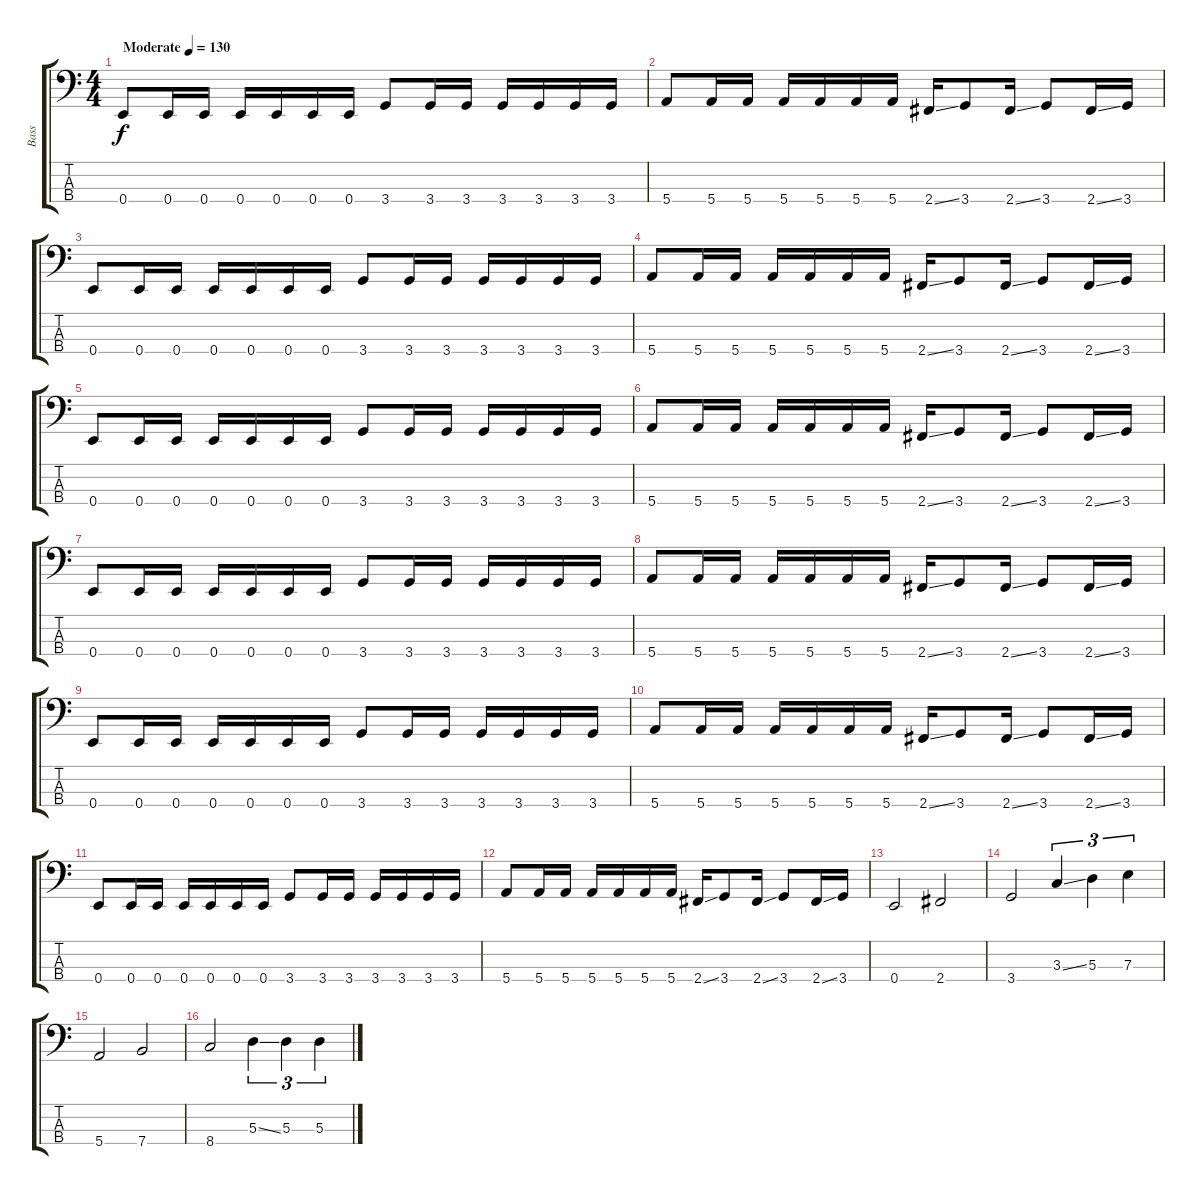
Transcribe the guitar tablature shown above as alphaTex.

\track ("Bass" "Bass") {instrument electricbassfinger}
\staff {score tabs}
\tuning (G2 D2 A1 E1) {hide}
\ts (4 4)
\tempo (130 "Moderate")
\clef f4
\ks c
0.4.8{dy f instrument electricbassfinger} 0.4.16 0.4.16 0.4.16 0.4.16 0.4.16 0.4.16 3.4.8 3.4.16 3.4.16 3.4.16 3.4.16 3.4.16 3.4.16 |
5.4.8 5.4.16 5.4.16 5.4.16 5.4.16 5.4.16 5.4.16 2.4{ss}.16 3.4.8 2.4{ss}.16 3.4.8 2.4{ss}.16 3.4.16 |
0.4.8 0.4.16 0.4.16 0.4.16 0.4.16 0.4.16 0.4.16 3.4.8 3.4.16 3.4.16 3.4.16 3.4.16 3.4.16 3.4.16 |
5.4.8 5.4.16 5.4.16 5.4.16 5.4.16 5.4.16 5.4.16 2.4{ss}.16 3.4.8 2.4{ss}.16 3.4.8 2.4{ss}.16 3.4.16 |
0.4.8 0.4.16 0.4.16 0.4.16 0.4.16 0.4.16 0.4.16 3.4.8 3.4.16 3.4.16 3.4.16 3.4.16 3.4.16 3.4.16 |
5.4.8 5.4.16 5.4.16 5.4.16 5.4.16 5.4.16 5.4.16 2.4{ss}.16 3.4.8 2.4{ss}.16 3.4.8 2.4{ss}.16 3.4.16 |
0.4.8 0.4.16 0.4.16 0.4.16 0.4.16 0.4.16 0.4.16 3.4.8 3.4.16 3.4.16 3.4.16 3.4.16 3.4.16 3.4.16 |
5.4.8 5.4.16 5.4.16 5.4.16 5.4.16 5.4.16 5.4.16 2.4{ss}.16 3.4.8 2.4{ss}.16 3.4.8 2.4{ss}.16 3.4.16 |
0.4.8 0.4.16 0.4.16 0.4.16 0.4.16 0.4.16 0.4.16 3.4.8 3.4.16 3.4.16 3.4.16 3.4.16 3.4.16 3.4.16 |
5.4.8 5.4.16 5.4.16 5.4.16 5.4.16 5.4.16 5.4.16 2.4{ss}.16 3.4.8 2.4{ss}.16 3.4.8 2.4{ss}.16 3.4.16 |
0.4.8 0.4.16 0.4.16 0.4.16 0.4.16 0.4.16 0.4.16 3.4.8 3.4.16 3.4.16 3.4.16 3.4.16 3.4.16 3.4.16 |
5.4.8 5.4.16 5.4.16 5.4.16 5.4.16 5.4.16 5.4.16 2.4{ss}.16 3.4.8 2.4{ss}.16 3.4.8 2.4{ss}.16 3.4.16 |
0.4.2 2.4.2 |
3.4.2 3.3{ss}.4{tu (3 2)} 5.3.4{tu (3 2)} 7.3.4{tu (3 2)} |
5.4.2 7.4.2 |
8.4.2 5.3{ss}.4{tu (3 2)} 5.3.4{tu (3 2)} 5.3.4{tu (3 2)}
